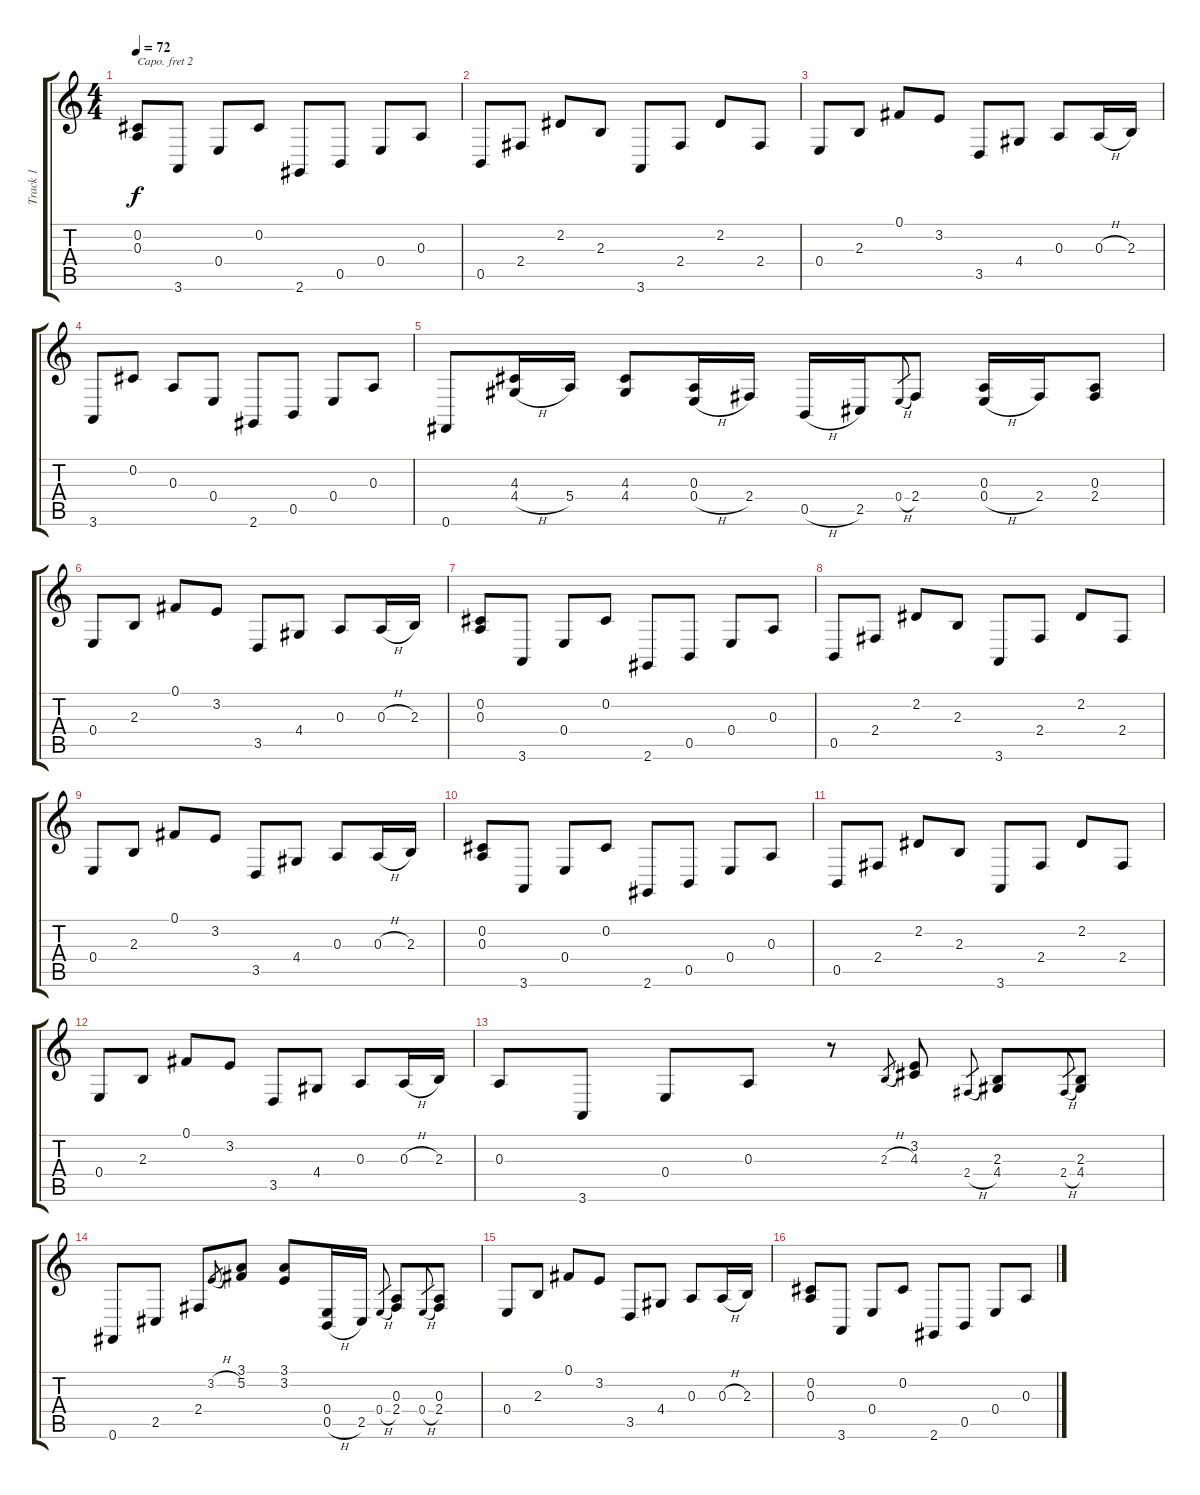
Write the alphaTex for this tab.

\track ("Track 1" "Track 1") {instrument reedorgan}
\staff {score tabs}
\capo 2
\tuning (E4 B3 G3 D3 A2 E2) {hide}
\ts (4 4)
\tempo 72
\clef g2
\ks c
(0.2 0.3).8{dy f} 3.6.8 0.4.8 0.2.8 2.6.8 0.5.8 0.4.8 0.3.8 |
0.5.8 2.4.8 2.2.8 2.3.8 3.6.8 2.4.8 2.2.8 2.4.8 |
0.4.8 2.3.8 0.1.8 3.2.8 3.5.8 4.4.8 0.3.8 0.3{h}.16 2.3.16 |
3.6.8 0.2.8 0.3.8 0.4.8 2.6.8 0.5.8 0.4.8 0.3.8 |
0.6.8 (4.3 4.4{h}).16 5.4.16 (4.3 4.4).8 (0.3 0.4{h}).16 2.4.16 0.5{h}.16 2.5.16 0.4{h}.8{gr} 2.4.8 (0.3 0.4{h}).16 2.4.16 (0.3 2.4).8 |
0.4.8 2.3.8 0.1.8 3.2.8 3.5.8 4.4.8 0.3.8 0.3{h}.16 2.3.16 |
(0.2 0.3).8 3.6.8 0.4.8 0.2.8 2.6.8 0.5.8 0.4.8 0.3.8 |
0.5.8 2.4.8 2.2.8 2.3.8 3.6.8 2.4.8 2.2.8 2.4.8 |
0.4.8 2.3.8 0.1.8 3.2.8 3.5.8 4.4.8 0.3.8 0.3{h}.16 2.3.16 |
(0.2 0.3).8 3.6.8 0.4.8 0.2.8 2.6.8 0.5.8 0.4.8 0.3.8 |
0.5.8 2.4.8 2.2.8 2.3.8 3.6.8 2.4.8 2.2.8 2.4.8 |
0.4.8 2.3.8 0.1.8 3.2.8 3.5.8 4.4.8 0.3.8 0.3{h}.16 2.3.16 |
0.3.8 3.6.8 0.4.8 0.3.8 r.8 2.3{h}.8{gr} (3.2 4.3).8 2.4{h}.8{gr} (2.3 4.4).8 2.4{h}.8{gr} (2.3 4.4).8 |
0.6.8 2.5.8 2.4.8 3.2{h}.8{gr} (3.1 5.2).8 (3.1 3.2).8 (0.4 0.5{h}).16 2.5.16 0.4{h}.8{gr} (0.3 2.4).8 0.4{h}.8{gr} (0.3 2.4).8 |
0.4.8 2.3.8 0.1.8 3.2.8 3.5.8 4.4.8 0.3.8 0.3{h}.16 2.3.16 |
(0.2 0.3).8 3.6.8 0.4.8 0.2.8 2.6.8 0.5.8 0.4.8 0.3.8
